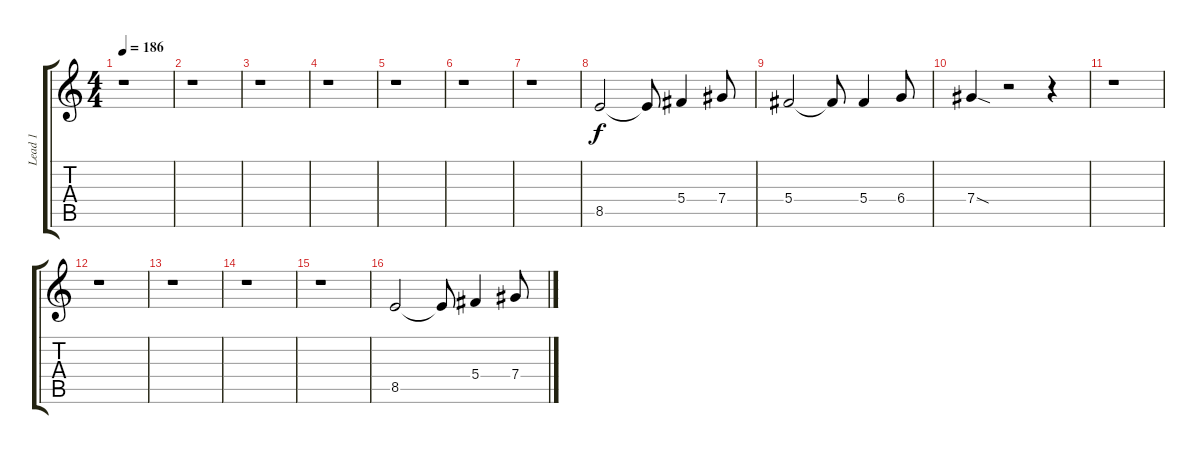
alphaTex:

\track ("Lead 1" "Lead 1") {instrument distortionguitar}
\staff {score tabs}
\tuning (Eb4 Bb3 Gb3 Db3 Ab2 Eb2) {hide}
\ts (4 4)
\tempo 186
\clef g2
\ks c
r.1{dy f} |
r.1 |
r.1 |
r.1 |
r.1 |
r.1 |
r.1 |
8.5.2 8.5{t}.8 5.4.4 7.4.8 |
5.4.2 5.4{t}.8 5.4.4 6.4.8 |
7.4{sod}.4 r.2 r.4 |
r.1 |
r.1 |
r.1 |
r.1 |
r.1 |
8.5.2 8.5{t}.8 5.4.4 7.4.8
